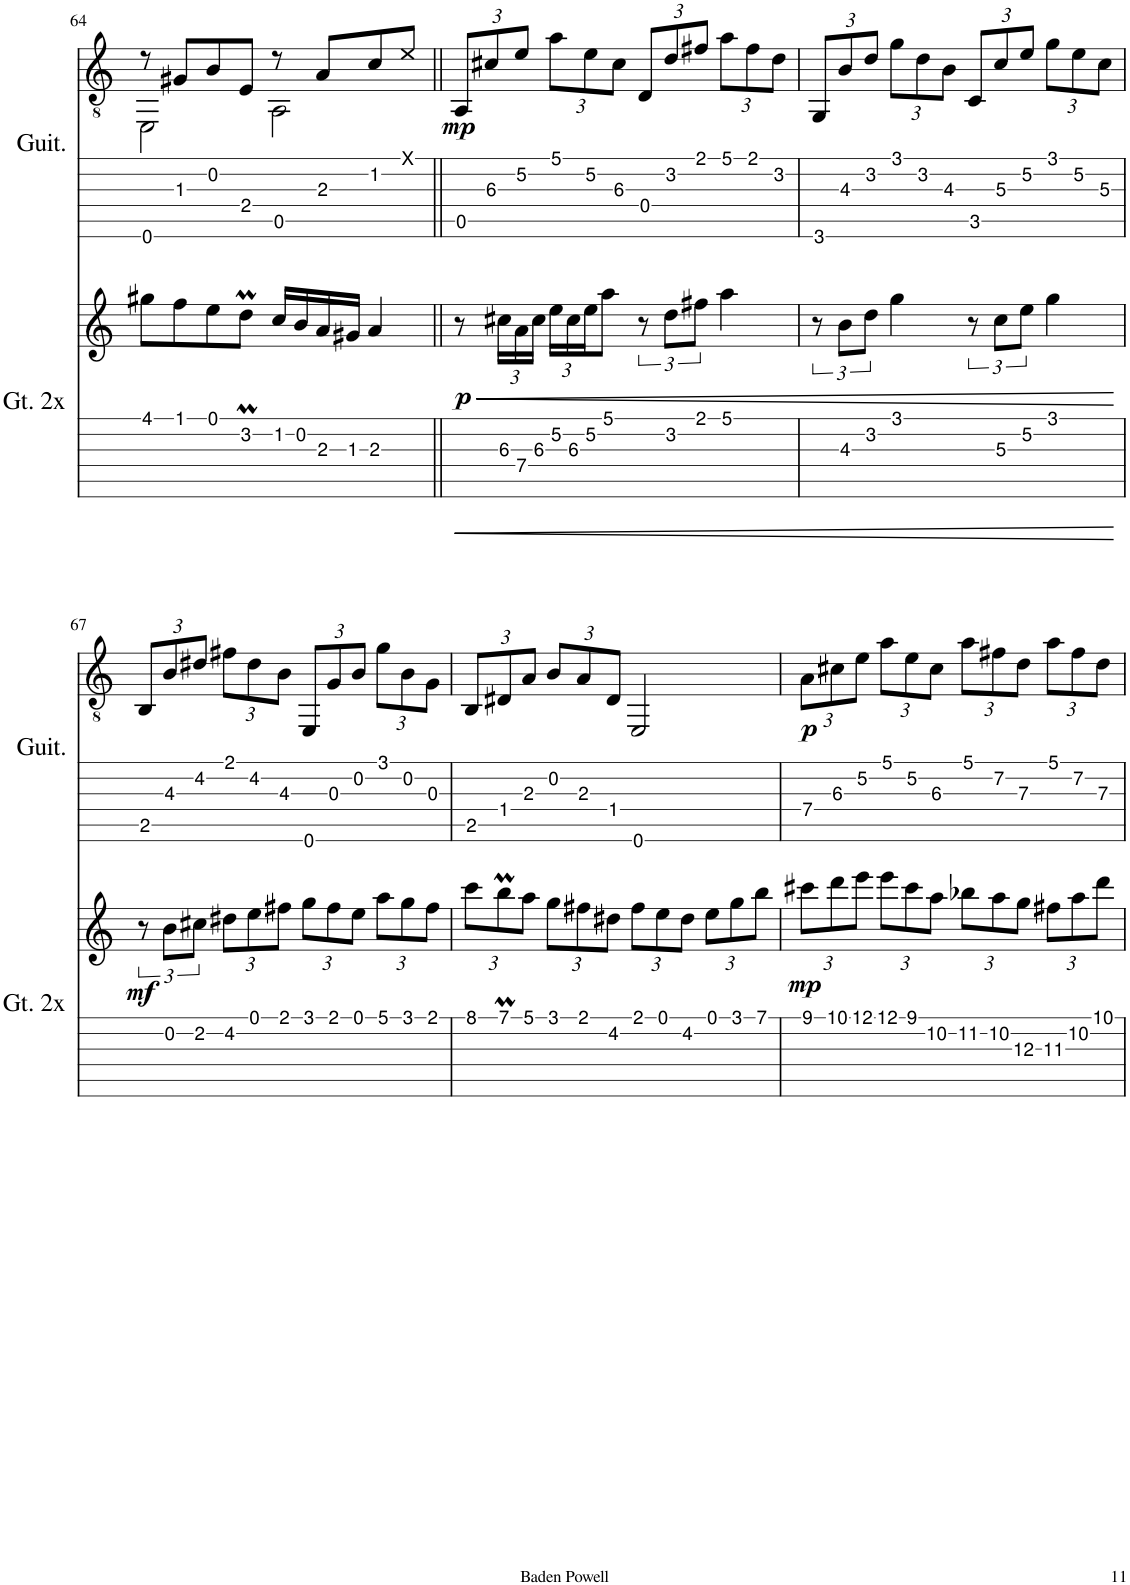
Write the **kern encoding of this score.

**kern	**kern	**dynam	**kern	**kern	**dynam
*part2	*part2	*part2	*part1	*part1	*part1
*staff4	*staff3	*staff3/4	*staff2	*staff1	*staff1/2
*I"Guitar (2x speed)	*	*	*I"Guitar	*	*
*I'Gt. 2x	*	*	*I'Guit.	*	*
!!LO:PB:g=z
*	*clefG2	*	*	*clefGv2	*
*k[]	*k[]	*	*k[]	*k[]	*
*	*M4/4	*	*M4/4	*M4/4	*
=64	=64	=64	=64	=64	=64
*	*	*	*^	*^	*
8gg#L	8gg#X\L	.	8r	2EE	8r	2EE\	.
8ffJ	8ff\	.	8G#	.	8G#X/L	.	.
8eeL	8ee\	.	8BL	.	8B/	.	.
8ddMJ	8ddM\J	.	8EJ	.	8E/J	.	.
16ccLL	16cc/LL	.	8r	2AA	8r	2AA\	.
16bJ	16b/	.	.	.	.	.	.
16aL	16a/	.	8A	.	8A/L	.	.
16g#JJ	16g#X/JJ	.	.	.	.	.	.
4a	4a/	.	8cL	.	8c/	.	.
.	.	.	8eJ	.	8e/J	.	.
*	*	*	*v	*v	*	*	*
*	*	*	*	*v	*v	*
=65||	=65||	=65||	=65||	=65||	=65||
!	!	!LO:HP:b	!	!	!
*	*	*	*Xbrackettup	*Xbrackettup	*
!	!	!LO:DY:n=1:b	!	!	!LO:DY:b
8r	8r	< p	12AAL	12AA/L	mp
.	.	.	12c#	12c#X/	.
*Xbrackettup	*Xbrackettup	*	*	*	*
24cc#LL	24cc#X\LL	.	.	.	.
24a	24a\	.	12eJ	12e/J	.
24cc#JJ	24cc#\JJ	.	.	.	.
24eeLL	24ee\LL	.	12aL	12a\L	.
24cc#	24cc#\	.	.	.	.
24eeJ	24ee\J	.	12e	12e\	.
8aaJ	8aa\J	.	.	.	.
.	.	.	12c#J	12c#\J	.
*	*brackettup	*	*	*	*
12r	12r	.	12DL	12D/L	.
12ddL	12dd\L	.	12d	12d/	.
12ff#J	12ff#X\J	.	12f#J	12f#X/J	.
4aa	4aa\	.	12aL	12a\L	.
.	.	.	12f#	12f#\	.
.	.	.	12dJ	12d\J	.
=66	=66	=66	=66	=66	=66
12r	12r	.	12GGL	12GG/L	.
12bL	12b\L	.	12B	12B/	.
12ddJ	12dd\J	.	12dJ	12d/J	.
4gg	4gg\	.	12gL	12g\L	.
.	.	.	12d	12d\	.
.	.	.	12BJ	12B\J	.
12r	12r	.	12CL	12C/L	.
12ccL	12cc\L	.	12c	12c/	.
12eeJ	12ee\J	.	12eJ	12e/J	.
4gg	4gg\	.	12gL	12g\L	.
.	.	.	12e	12e\	.
.	.	.	12cJ	12c\J	.
.	.	[	.	.	.
!!LO:LB:g=z
=67	=67	=67	=67	=67	=67
!	!	!LO:DY:b	!	!	!
12r	12r	mf	12BBL	12BB/L	.
12bL	12b\L	.	12B	12B/	.
12cc#J	12cc#X\J	.	12d#J	12d#X/J	.
*	*Xbrackettup	*	*	*	*
12dd#L	12dd#X\L	.	12f#L	12f#X\L	.
12ee	12ee\	.	12d#	12d#\	.
12ff#J	12ff#X\J	.	12BJ	12B\J	.
12ggL	12gg\L	.	12EEL	12EE/L	.
12ff#	12ff#\	.	12G	12G/	.
12eeJ	12ee\J	.	12BJ	12B/J	.
12aaL	12aa\L	.	12gL	12g\L	.
12gg	12gg\	.	12B	12B\	.
12ff#J	12ff#\J	.	12GJ	12G\J	.
=68	=68	=68	=68	=68	=68
12cccL	12ccc\L	.	12BBL	12BB/L	.
12bbm	12bbm\	.	12D#	12D#X/	.
12aaJ	12aa\J	.	12AJ	12A/J	.
12ggL	12gg\L	.	12BL	12B/L	.
12ff#	12ff#X\	.	12A	12A/	.
12dd#J	12dd#X\J	.	12D#J	12D#/J	.
12ff#L	12ff#\L	.	2EE	2EE/	.
12ee	12ee\	.	.	.	.
12dd#J	12dd#\J	.	.	.	.
12eeL	12ee\L	.	.	.	.
12gg	12gg\	.	.	.	.
12bbJ	12bb\J	.	.	.	.
=69	=69	=69	=69	=69	=69
!	!	!LO:DY:b	!	!	!LO:DY:b
12ccc#L	12ccc#X\L	mp	12AL	12A\L	p
12ddd	12ddd\	.	12c#	12c#X\	.
12eeeJ	12eee\J	.	12eJ	12e\J	.
12eeeL	12eee\L	.	12aL	12a\L	.
12ccc#	12ccc#\	.	12e	12e\	.
12aaJ	12aa\J	.	12c#J	12c#\J	.
12bb-L	12bb-X\L	.	12aL	12a\L	.
12aa	12aa\	.	12f#	12f#X\	.
12ggJ	12gg\J	.	12dJ	12d\J	.
12ff#L	12ff#X\L	.	12aL	12a\L	.
12aa	12aa\	.	12f#	12f#\	.
12dddJ	12ddd\J	.	12dJ	12d\J	.
=	=	=	=	=	=
*-	*-	*-	*-	*-	*-
